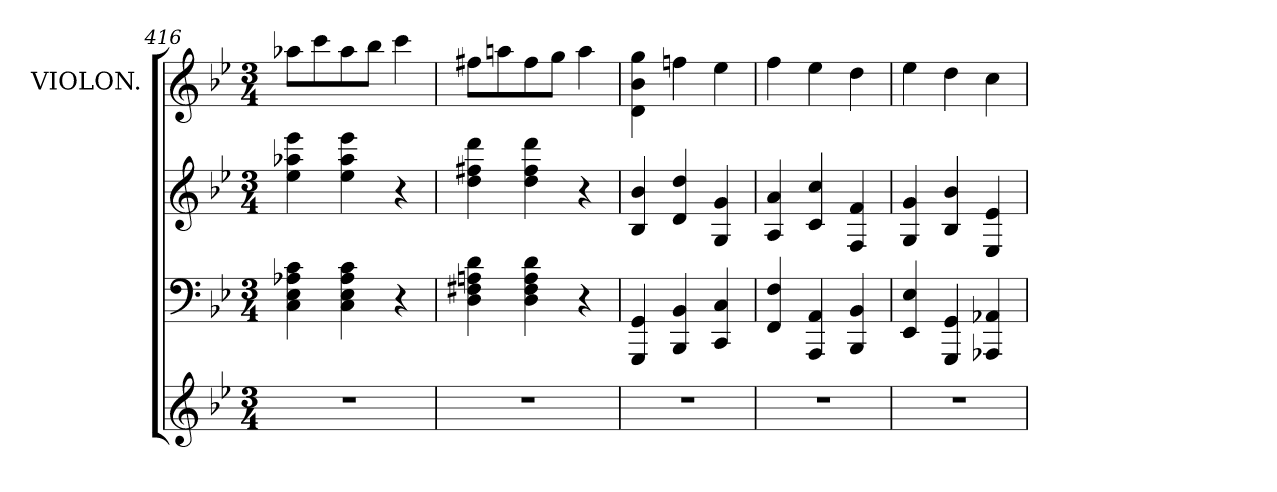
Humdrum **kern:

**kern	**kern	**kern	**kern
*part3	*part2	*part2	*part1
*staff4	*staff3	*staff2	*staff1
*	*	*	*I"VIOLON.
*clefG2	*clefF4	*clefG2	*clefG2
*k[b-e-]	*k[b-e-]	*k[b-e-]	*k[b-e-]
*B-:	*B-:	*B-:	*B-:
*M3/4	*M3/4	*M3/4	*M3/4
=416	=416	=416	=416
2.r	4C\ 4E-\ 4A-X\ 4c\	4ee-\ 4aa-X\ 4eee-\	8aa-X\L
.	.	.	8ccc\
.	4C\ 4E-\ 4A-\ 4c\	4ee-\ 4aa-\ 4eee-\	8aa-\
.	.	.	8bb-\J
.	4r	4r	4ccc\
=417	=417	=417	=417
2.r	4D\ 4F#X\ 4An\ 4d\	4dd\ 4ff#X\ 4ddd\	8ff#X\L
.	.	.	8aan\
.	4D\ 4F#\ 4A\ 4d\	4dd\ 4ff#\ 4ddd\	8ff#\
.	.	.	8gg\J
.	4r	4r	4aa\
=418	=418	=418	=418
2.r	4GGG/ 4GG/	4B-/ 4b-/	4d\ 4b-\ 4gg\
.	4BBB-/ 4BB-/	4d/ 4dd/	4ffn\
.	4CC/ 4C/	4G/ 4g/	4ee-\
=419	=419	=419	=419
2.r	4FF/ 4F/	4A/ 4a/	4ff\
.	4AAA/ 4AA/	4c/ 4cc/	4ee-\
.	4BBB-/ 4BB-/	4F/ 4f/	4dd\
=420	=420	=420	=420
2.r	4EE-/ 4E-/	4G/ 4g/	4ee-\
.	4GGG/ 4GG/	4B-/ 4b-/	4dd\
.	4AAA-X/ 4AA-X/	4E-/ 4e-/	4cc\
=	=	=	=
*-	*-	*-	*-
